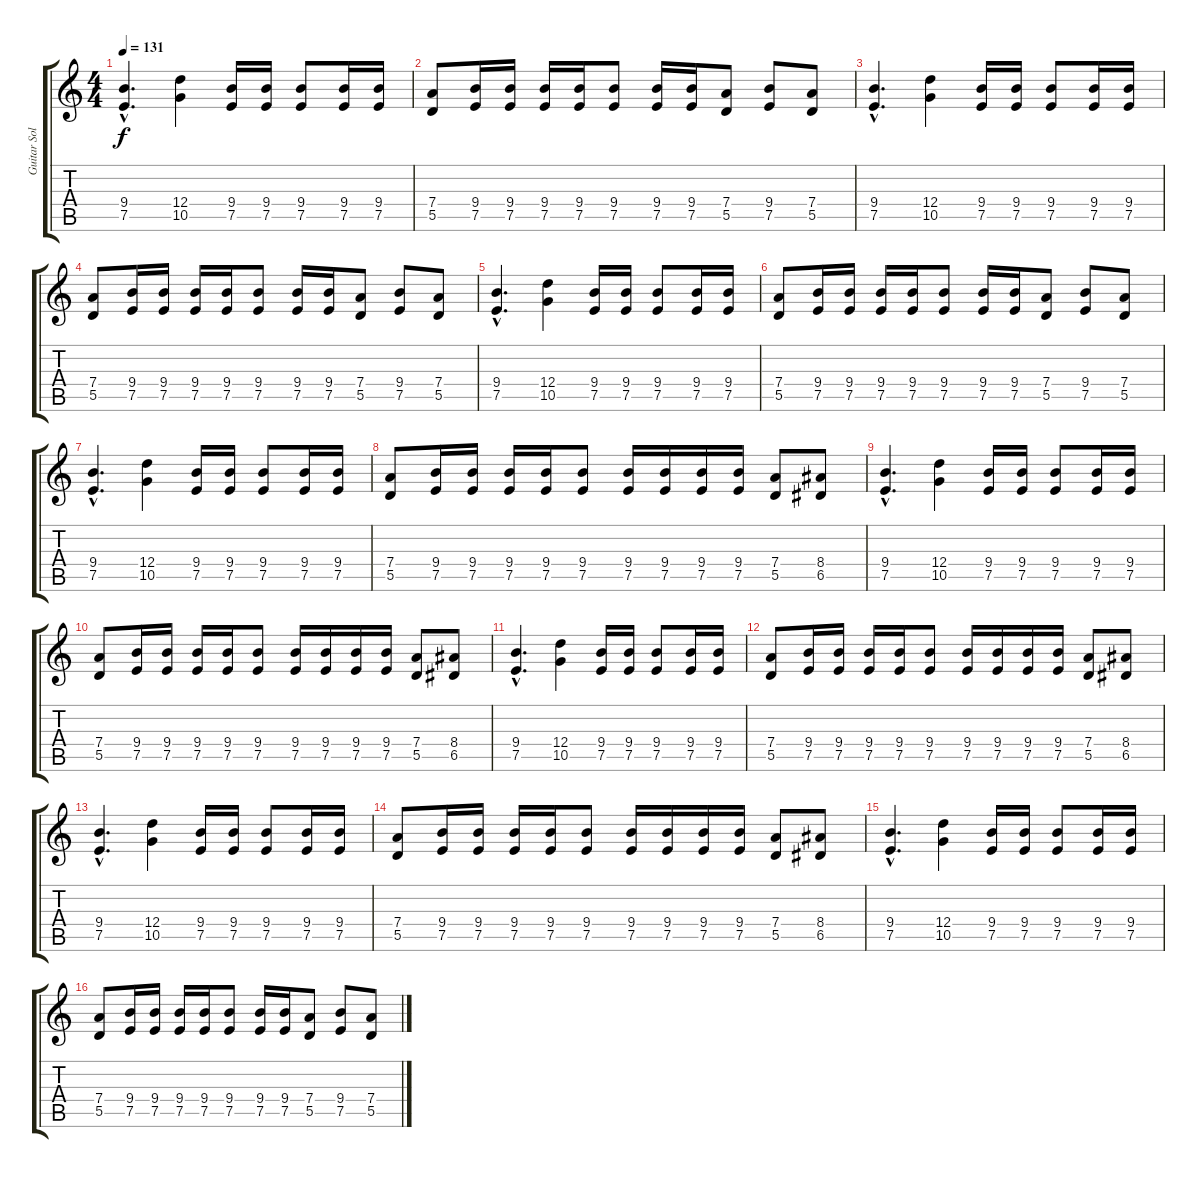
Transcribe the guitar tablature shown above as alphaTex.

\track ("Guitar Solo And Fills" "Guitar Sol") {instrument distortionguitar}
\staff {score tabs}
\tuning (E4 B3 G3 D3 A2 E2) {hide}
\ts (4 4)
\tempo 131
\clef g2
\ks c
(9.4{hac} 7.5{hac}).4{d dy f} (12.4 10.5).4 (9.4 7.5).16 (9.4 7.5).16 (9.4 7.5).8 (9.4 7.5).16 (9.4 7.5).16 |
(7.4 5.5).8 (9.4 7.5).16 (9.4 7.5).16 (9.4 7.5).16 (9.4 7.5).16 (9.4 7.5).8 (9.4 7.5).16 (9.4 7.5).16 (7.4 5.5).8 (9.4 7.5).8 (7.4 5.5).8 |
(9.4{hac} 7.5{hac}).4{d} (12.4 10.5).4 (9.4 7.5).16 (9.4 7.5).16 (9.4 7.5).8 (9.4 7.5).16 (9.4 7.5).16 |
(7.4 5.5).8 (9.4 7.5).16 (9.4 7.5).16 (9.4 7.5).16 (9.4 7.5).16 (9.4 7.5).8 (9.4 7.5).16 (9.4 7.5).16 (7.4 5.5).8 (9.4 7.5).8 (7.4 5.5).8 |
(9.4{hac} 7.5{hac}).4{d} (12.4 10.5).4 (9.4 7.5).16 (9.4 7.5).16 (9.4 7.5).8 (9.4 7.5).16 (9.4 7.5).16 |
(7.4 5.5).8 (9.4 7.5).16 (9.4 7.5).16 (9.4 7.5).16 (9.4 7.5).16 (9.4 7.5).8 (9.4 7.5).16 (9.4 7.5).16 (7.4 5.5).8 (9.4 7.5).8 (7.4 5.5).8 |
(9.4{hac} 7.5{hac}).4{d} (12.4 10.5).4 (9.4 7.5).16 (9.4 7.5).16 (9.4 7.5).8 (9.4 7.5).16 (9.4 7.5).16 |
(7.4 5.5).8 (9.4 7.5).16 (9.4 7.5).16 (9.4 7.5).16 (9.4 7.5).16 (9.4 7.5).8 (9.4 7.5).16 (9.4 7.5).16 (9.4 7.5).16 (9.4 7.5).16 (7.4 5.5).8 (8.4 6.5).8 |
(9.4{hac} 7.5{hac}).4{d} (12.4 10.5).4 (9.4 7.5).16 (9.4 7.5).16 (9.4 7.5).8 (9.4 7.5).16 (9.4 7.5).16 |
(7.4 5.5).8 (9.4 7.5).16 (9.4 7.5).16 (9.4 7.5).16 (9.4 7.5).16 (9.4 7.5).8 (9.4 7.5).16 (9.4 7.5).16 (9.4 7.5).16 (9.4 7.5).16 (7.4 5.5).8 (8.4 6.5).8 |
(9.4{hac} 7.5{hac}).4{d} (12.4 10.5).4 (9.4 7.5).16 (9.4 7.5).16 (9.4 7.5).8 (9.4 7.5).16 (9.4 7.5).16 |
(7.4 5.5).8 (9.4 7.5).16 (9.4 7.5).16 (9.4 7.5).16 (9.4 7.5).16 (9.4 7.5).8 (9.4 7.5).16 (9.4 7.5).16 (9.4 7.5).16 (9.4 7.5).16 (7.4 5.5).8 (8.4 6.5).8 |
(9.4{hac} 7.5{hac}).4{d} (12.4 10.5).4 (9.4 7.5).16 (9.4 7.5).16 (9.4 7.5).8 (9.4 7.5).16 (9.4 7.5).16 |
(7.4 5.5).8 (9.4 7.5).16 (9.4 7.5).16 (9.4 7.5).16 (9.4 7.5).16 (9.4 7.5).8 (9.4 7.5).16 (9.4 7.5).16 (9.4 7.5).16 (9.4 7.5).16 (7.4 5.5).8 (8.4 6.5).8 |
(9.4{hac} 7.5{hac}).4{d} (12.4 10.5).4 (9.4 7.5).16 (9.4 7.5).16 (9.4 7.5).8 (9.4 7.5).16 (9.4 7.5).16 |
(7.4 5.5).8 (9.4 7.5).16 (9.4 7.5).16 (9.4 7.5).16 (9.4 7.5).16 (9.4 7.5).8 (9.4 7.5).16 (9.4 7.5).16 (7.4 5.5).8 (9.4 7.5).8 (7.4 5.5).8
